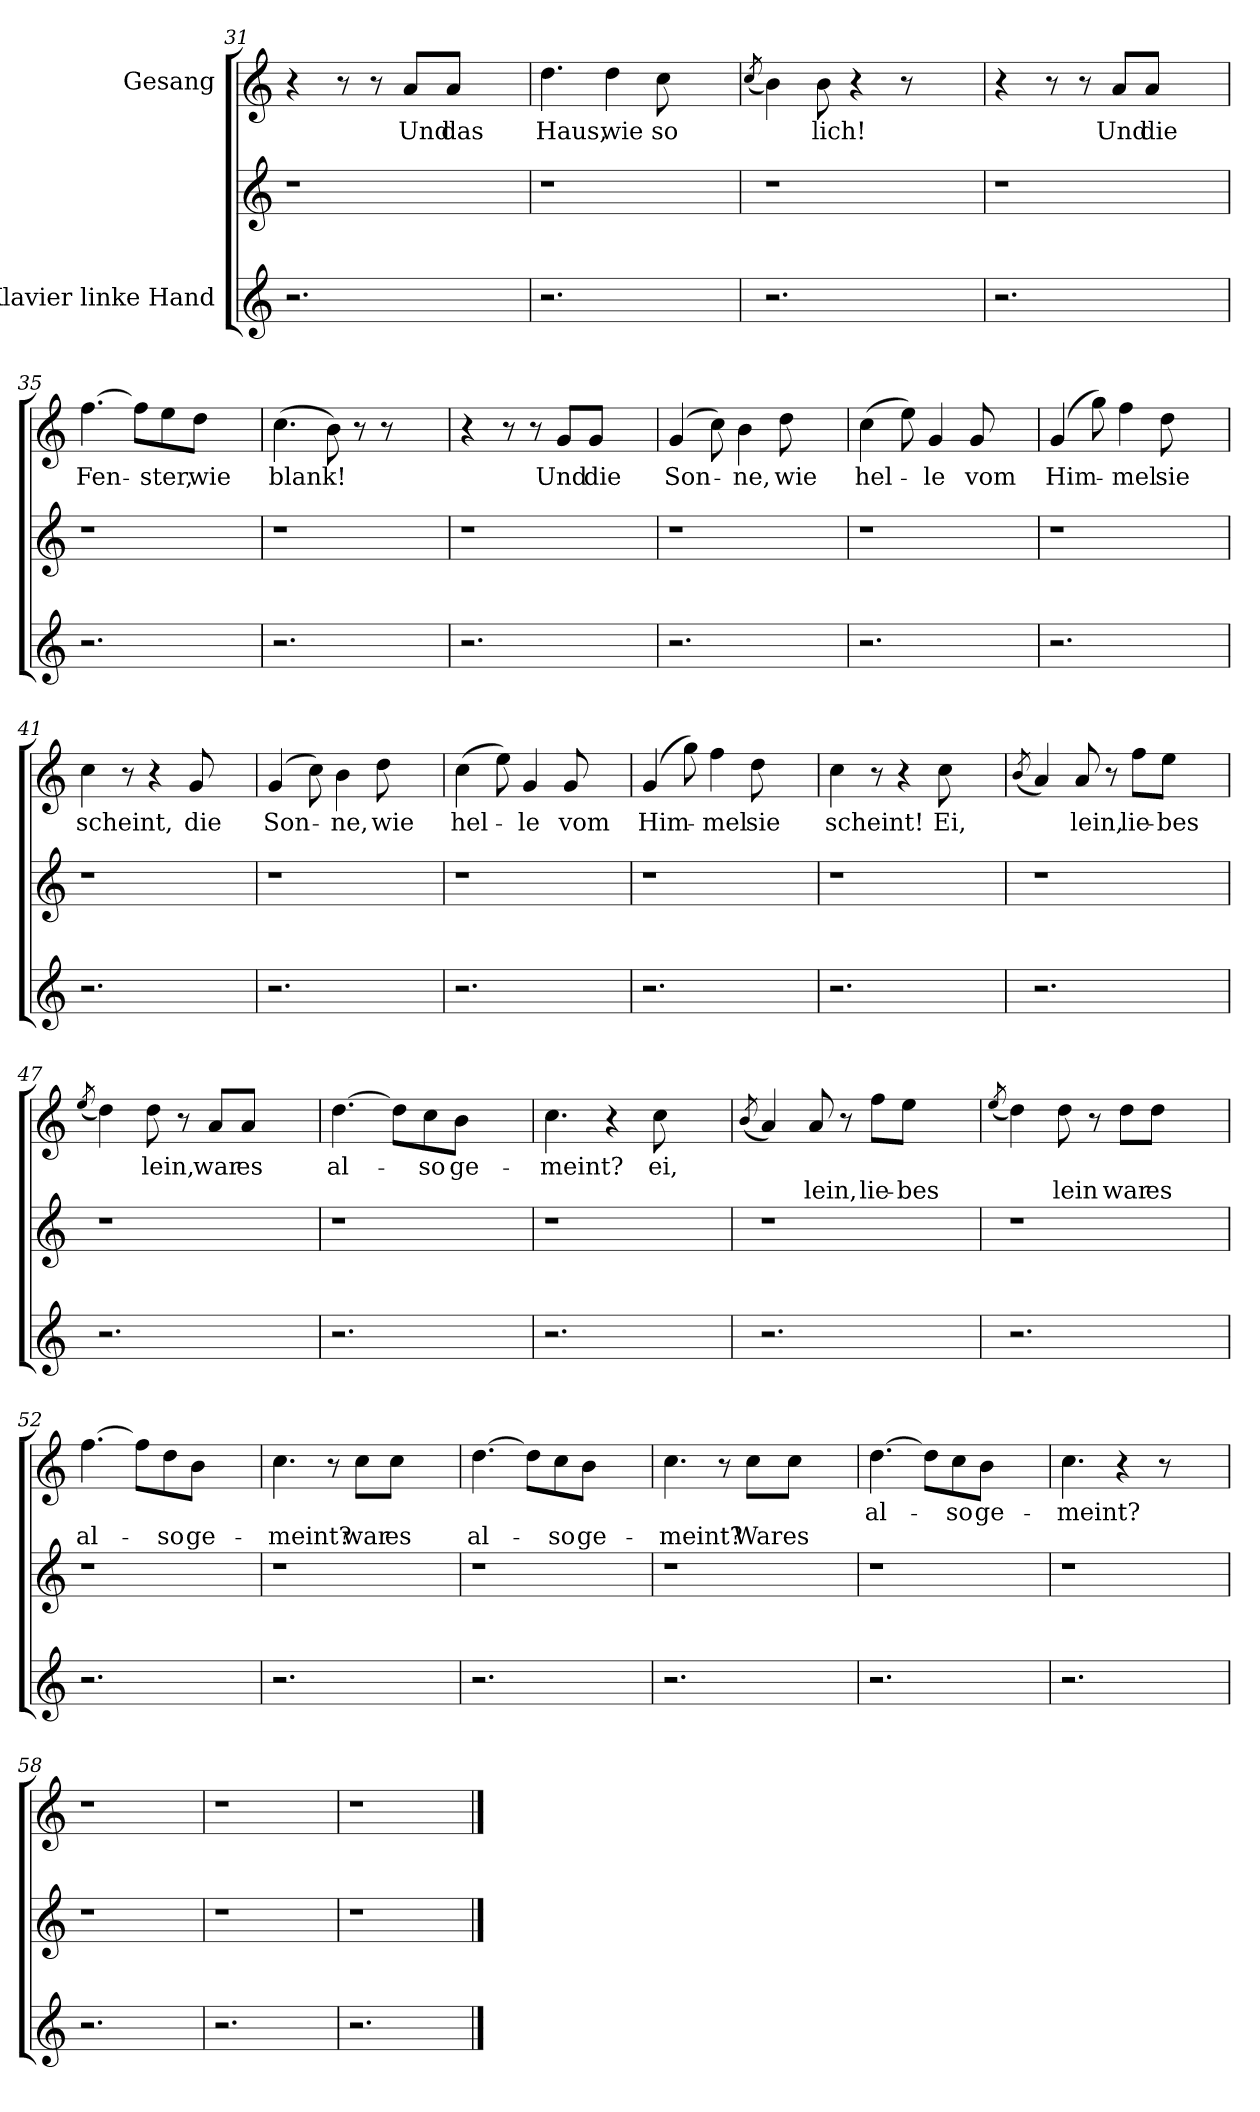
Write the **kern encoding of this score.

**kern	**kern	**kern	**text	**text
*part2	*part2	*part1	*part1	*part1
*staff3	*staff2	*staff1	*staff1	*staff1
*I"Klavier linke Hand	*	*I"Gesang	*	*
*clefG2	*clefG2	*clefG2	*	*
*k[]	*k[]	*k[]	*	*
=31	=31	=31	=31	=31
2.r	1r	4r	.	.
.	.	8r	.	.
.	.	8r	.	.
!	!	!	!LO:LY:b	!
.	.	8a/L	Und	.
!	!	!	!LO:LY:b	!
.	.	8a/J	das	.
4ryy	.	4ryy	.	.
!!LO:PB:g=z
=32	=32	=32	=32	=32
!	!	!	!LO:LY:b	!
2.r	1r	4.dd\	Haus,	.
!	!	!	!LO:LY:b	!
.	.	4dd\	wie	.
!	!	!	!LO:LY:b	!
.	.	8cc\	so	.
4ryy	.	4ryy	.	.
=33	=33	=33	=33	=33
.	.	(8qcc/	.	.
2.r	1r	4b\)	.	.
!	!	!	!LO:LY:b	!
.	.	8b\	lich!	.
.	.	4r	.	.
.	.	8r	.	.
4ryy	.	4ryy	.	.
=34	=34	=34	=34	=34
2.r	1r	4r	.	.
.	.	8r	.	.
.	.	8r	.	.
!	!	!	!LO:LY:b	!
.	.	8a/L	Und	.
!	!	!	!LO:LY:b	!
.	.	8a/J	die	.
4ryy	.	4ryy	.	.
!!LO:LB:g=z
=35	=35	=35	=35	=35
!	!	!	!LO:LY:b	!
2.r	1r	[4.ff\	Fen-	.
.	.	8ff\L]	.	.
!	!	!	!LO:LY:b	!
.	.	8ee\	ster,	.
!	!	!	!LO:LY:b	!
.	.	8dd\J	wie	.
4ryy	.	4ryy	.	.
=36	=36	=36	=36	=36
!	!	!	!LO:LY:b	!
2.r	1r	(4.cc\	blank!	.
.	.	8b\)	.	.
.	.	8r	.	.
.	.	8r	.	.
4ryy	.	4ryy	.	.
=37	=37	=37	=37	=37
2.r	1r	4r	.	.
.	.	8r	.	.
.	.	8r	.	.
!	!	!	!LO:LY:b	!
.	.	8g/L	Und	.
!	!	!	!LO:LY:b	!
.	.	8g/J	die	.
4ryy	.	4ryy	.	.
!!LO:LB:g=z
=38	=38	=38	=38	=38
!	!	!	!LO:LY:b	!
2.r	1r	(4g/	Son-	.
.	.	8cc\)	.	.
!	!	!	!LO:LY:b	!
.	.	4b\	ne,	.
!	!	!	!LO:LY:b	!
.	.	8dd\	wie	.
4ryy	.	4ryy	.	.
=39	=39	=39	=39	=39
!	!	!	!LO:LY:b	!
2.r	1r	(4cc\	hel-	.
.	.	8ee\)	.	.
!	!	!	!LO:LY:b	!
.	.	4g/	le	.
!	!	!	!LO:LY:b	!
.	.	8g/	vom	.
4ryy	.	4ryy	.	.
=40	=40	=40	=40	=40
!	!	!	!LO:LY:b	!
2.r	1r	(4g/	Him-	.
.	.	8gg\)	.	.
!	!	!	!LO:LY:b	!
.	.	4ff\	mel	.
!	!	!	!LO:LY:b	!
.	.	8dd\	sie	.
4ryy	.	4ryy	.	.
!!LO:LB:g=z
=41	=41	=41	=41	=41
!	!	!	!LO:LY:b	!
2.r	1r	4cc\	scheint,	.
.	.	8r	.	.
.	.	4r	.	.
!	!	!	!LO:LY:b	!
.	.	8g/	die	.
4ryy	.	4ryy	.	.
=42	=42	=42	=42	=42
!	!	!	!LO:LY:b	!
2.r	1r	(4g/	Son-	.
.	.	8cc\)	.	.
!	!	!	!LO:LY:b	!
.	.	4b\	ne,	.
!	!	!	!LO:LY:b	!
.	.	8dd\	wie	.
4ryy	.	4ryy	.	.
=43	=43	=43	=43	=43
!	!	!	!LO:LY:b	!
2.r	1r	(4cc\	hel-	.
.	.	8ee\)	.	.
!	!	!	!LO:LY:b	!
.	.	4g/	le	.
!	!	!	!LO:LY:b	!
.	.	8g/	vom	.
4ryy	.	4ryy	.	.
!!LO:PB:g=z
=44	=44	=44	=44	=44
!	!	!	!LO:LY:b	!
2.r	1r	(4g/	Him-	.
.	.	8gg\)	.	.
!	!	!	!LO:LY:b	!
.	.	4ff\	mel	.
!	!	!	!LO:LY:b	!
.	.	8dd\	sie	.
4ryy	.	4ryy	.	.
=45	=45	=45	=45	=45
!	!	!	!LO:LY:b	!
2.r	1r	4cc\	scheint!	.
.	.	8r	.	.
.	.	4r	.	.
!	!	!	!LO:LY:b	!
.	.	8cc\	Ei,	.
4ryy	.	4ryy	.	.
=46	=46	=46	=46	=46
.	.	(8qb/	.	.
2.r	1r	4a/)	.	.
!	!	!	!LO:LY:b	!
.	.	8a/	lein,	.
.	.	8r	.	.
!	!	!	!LO:LY:b	!
.	.	8ff\L	lie-	.
!	!	!	!LO:LY:b	!
.	.	8ee\J	bes	.
4ryy	.	4ryy	.	.
!!LO:LB:g=z
=47	=47	=47	=47	=47
.	.	(8qee/	.	.
2.r	1r	4dd\)	.	.
!	!	!	!LO:LY:b	!
.	.	8dd\	lein,	.
.	.	8r	.	.
!	!	!	!LO:LY:b	!
.	.	8a/L	war	.
!	!	!	!LO:LY:b	!
.	.	8a/J	es	.
4ryy	.	4ryy	.	.
=48	=48	=48	=48	=48
!	!	!	!LO:LY:b	!
2.r	1r	[4.dd\	al-	.
.	.	8dd\L]	.	.
!	!	!	!LO:LY:b	!
.	.	8cc\	so	.
!	!	!	!LO:LY:b	!
.	.	8b\J	ge-	.
4ryy	.	4ryy	.	.
=49	=49	=49	=49	=49
!	!	!	!LO:LY:b	!
2.r	1r	4.cc\	meint?	.
.	.	4r	.	.
!	!	!	!LO:LY:b	!
.	.	8cc\	ei,	.
4ryy	.	4ryy	.	.
!!LO:LB:g=z
=50	=50	=50	=50	=50
.	.	(8qb/	.	.
2.r	1r	4a/)	.	.
!	!	!	!	!LO:LY:b
.	.	8a/	.	lein,
.	.	8r	.	.
!	!	!	!	!LO:LY:b
.	.	8ff\L	.	lie-
!	!	!	!	!LO:LY:b
.	.	8ee\J	.	bes
4ryy	.	4ryy	.	.
=51	=51	=51	=51	=51
.	.	(8qee/	.	.
2.r	1r	4dd\)	.	.
!	!	!	!	!LO:LY:b
.	.	8dd\	.	lein
.	.	8r	.	.
!	!	!	!	!LO:LY:b
.	.	8dd\L	.	war
!	!	!	!	!LO:LY:b
.	.	8dd\J	.	es
4ryy	.	4ryy	.	.
=52	=52	=52	=52	=52
!	!	!	!	!LO:LY:b
2.r	1r	[4.ff\	.	al-
.	.	8ff\L]	.	.
!	!	!	!	!LO:LY:b
.	.	8dd\	.	so
!	!	!	!	!LO:LY:b
.	.	8b\J	.	ge-
4ryy	.	4ryy	.	.
!!LO:LB:g=z
=53	=53	=53	=53	=53
!	!	!	!	!LO:LY:b
2.r	1r	4.cc\	.	meint?
.	.	8r	.	.
!	!	!	!	!LO:LY:b
.	.	8cc\L	.	war
!	!	!	!	!LO:LY:b
.	.	8cc\J	.	es
4ryy	.	4ryy	.	.
=54	=54	=54	=54	=54
!	!	!	!	!LO:LY:b
2.r	1r	[4.dd\	.	al-
.	.	8dd\L]	.	.
!	!	!	!	!LO:LY:b
.	.	8cc\	.	so
!	!	!	!	!LO:LY:b
.	.	8b\J	.	ge-
4ryy	.	4ryy	.	.
=55	=55	=55	=55	=55
!	!	!	!	!LO:LY:b
2.r	1r	4.cc\	.	meint?
.	.	8r	.	.
!	!	!	!	!LO:LY:b
.	.	8cc\L	.	War
!	!	!	!	!LO:LY:b
.	.	8cc\J	.	es
4ryy	.	4ryy	.	.
!!LO:PB:g=z
=56	=56	=56	=56	=56
!	!	!	!LO:LY:b	!
2.r	1r	[4.dd\	al-	.
.	.	8dd\L]	.	.
!	!	!	!LO:LY:b	!
.	.	8cc\	so	.
!	!	!	!LO:LY:b	!
.	.	8b\J	ge-	.
4ryy	.	4ryy	.	.
=57	=57	=57	=57	=57
!	!	!	!LO:LY:b	!
2.r	1r	4.cc\	meint?	.
.	.	4r	.	.
.	.	8r	.	.
4ryy	.	4ryy	.	.
=58	=58	=58	=58	=58
2.r	1r	1r	.	.
4ryy	.	.	.	.
=59	=59	=59	=59	=59
2.r	1r	1r	.	.
4ryy	.	.	.	.
=60	=60	=60	=60	=60
2.r	1r	1r	.	.
4ryy	.	.	.	.
==	==	==	==	==
*-	*-	*-	*-	*-
